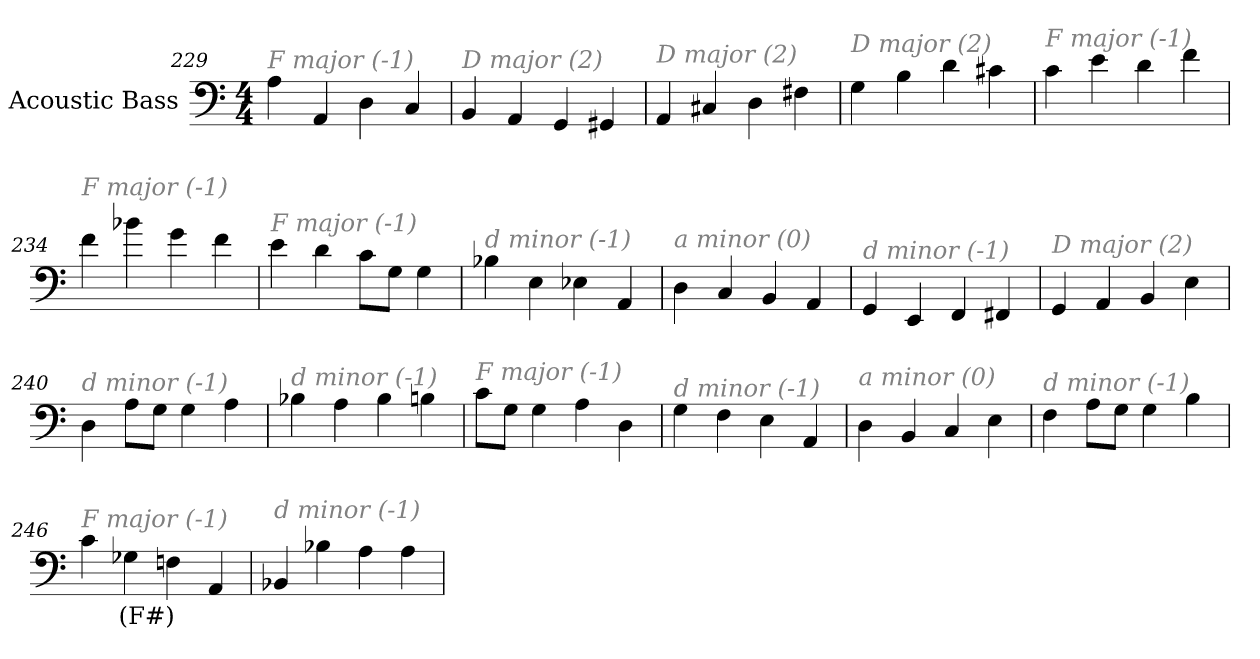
**kern	**text
*part1	*part1
*staff1	*staff1
*I"Acoustic Bass	*
*clefF4	*
*ITrd7c12	*
*k[]	*
*C:	*
*M4/4	*
=229	=229
!LO:TX:i:color=#808080:t=F major (-1)	!
4AA	.
4AAA	.
4DD	.
4CC	.
=230	=230
!LO:TX:i:color=#808080:t=D major (2)	!
4BBB	.
4AAA	.
4GGG	.
4GGG#X	.
=231	=231
!LO:TX:i:color=#808080:t=D major (2)	!
4AAA	.
4CC#X	.
4DD	.
4FF#X	.
=232	=232
!LO:TX:i:color=#808080:t=D major (2)	!
4GG	.
4BB	.
4D	.
4C#X	.
=233	=233
!LO:TX:i:color=#808080:t=F major (-1)	!
4C	.
4E	.
4D	.
4F	.
=234	=234
!LO:TX:i:color=#808080:t=F major (-1)	!
4F	.
4B-X	.
4G	.
4F	.
=235	=235
!LO:TX:i:color=#808080:t=F major (-1)	!
4E	.
4D	.
8CL	.
8GGJ	.
4GG	.
=236	=236
!LO:TX:i:color=#808080:t=d minor (-1)	!
4BB-X	.
4EE	.
4EE-X	.
4AAA	.
=237	=237
!LO:TX:i:color=#808080:t=a minor (0)	!
4DD	.
4CC	.
4BBB	.
4AAA	.
=238	=238
!LO:TX:i:color=#808080:t=d minor (-1)	!
4GGG	.
4EEE	.
4FFF	.
4FFF#X	.
=239	=239
!LO:TX:i:color=#808080:t=D major (2)	!
4GGG	.
4AAA	.
4BBB	.
4EE	.
=240	=240
!LO:TX:i:color=#808080:t=d minor (-1)	!
4DD	.
8AAL	.
8GGJ	.
4GG	.
4AA	.
=241	=241
!LO:TX:i:color=#808080:t=d minor (-1)	!
4BB-X	.
4AA	.
4BB-	.
4BBn	.
=242	=242
!LO:TX:i:color=#808080:t=F major (-1)	!
8CL	.
8GGJ	.
4GG	.
4AA	.
4DD	.
=243	=243
!LO:TX:i:color=#808080:t=d minor (-1)	!
4GG	.
4FF	.
4EE	.
4AAA	.
=244	=244
!LO:TX:i:color=#808080:t=a minor (0)	!
4DD	.
4BBB	.
4CC	.
4EE	.
=245	=245
!LO:TX:i:color=#808080:t=d minor (-1)	!
4FF	.
8AAL	.
8GGJ	.
4GG	.
4BB	.
=246	=246
!LO:TX:i:color=#808080:t=F major (-1)	!
4C	.
4GG-Xi	(F#)
4FFn	.
4AAA	.
=247	=247
!LO:TX:i:color=#808080:t=d minor (-1)	!
4BBB-X	.
4BB-X	.
4AA	.
4AA	.
=	=
*-	*-
